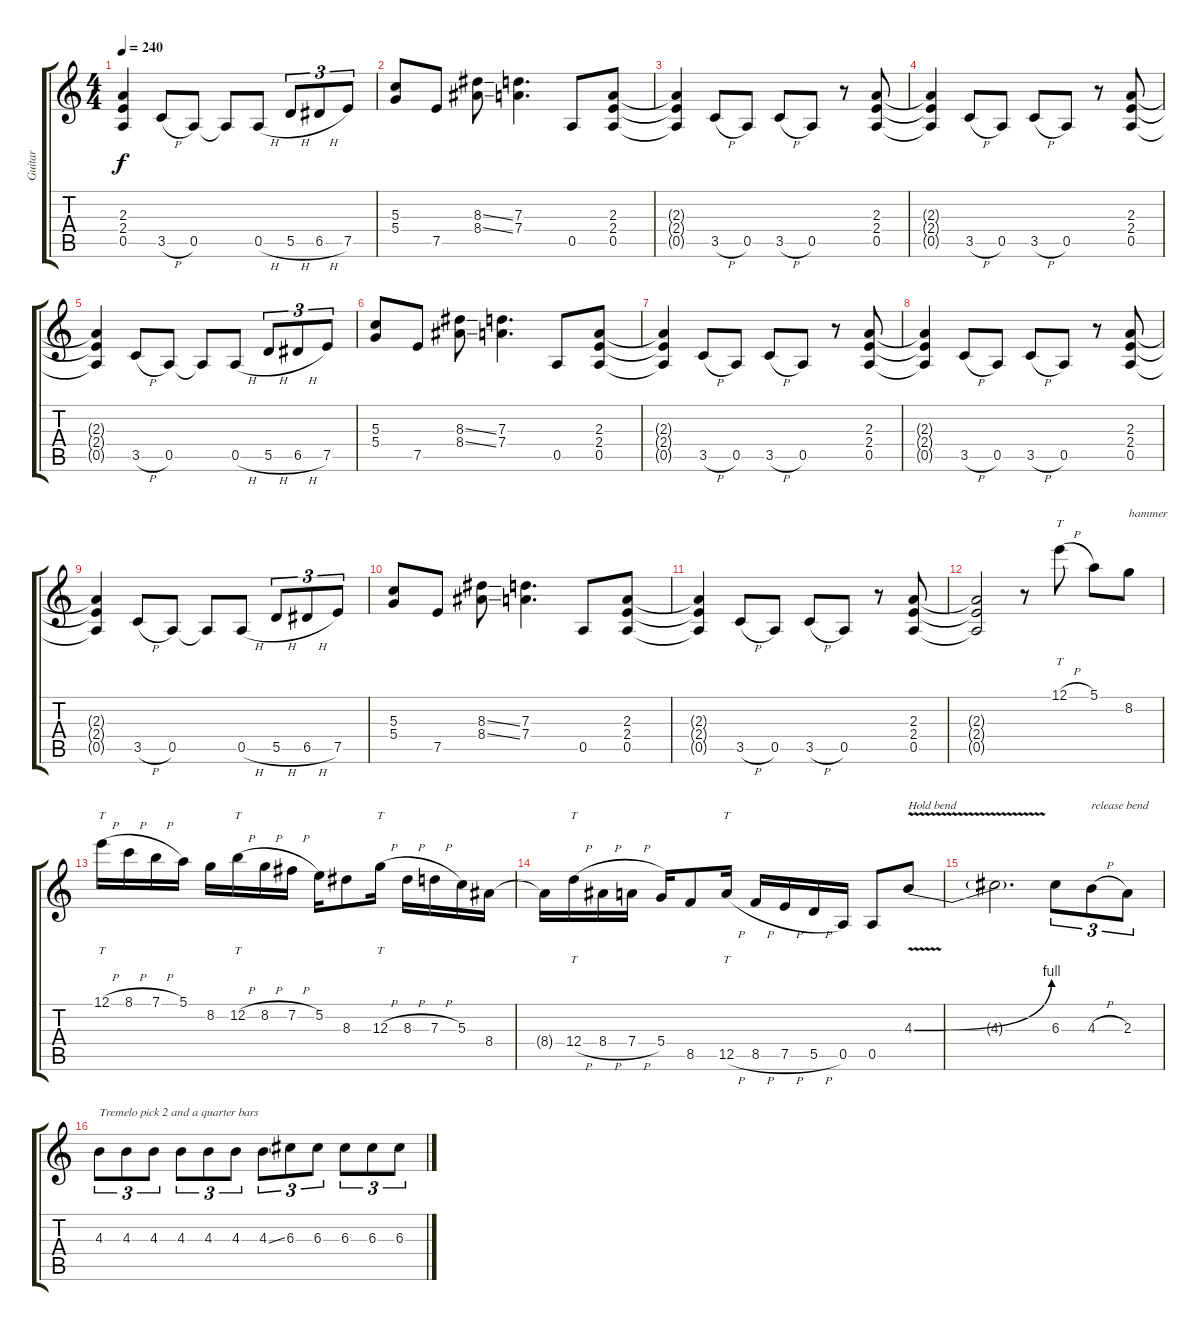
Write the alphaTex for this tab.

\track ("Guitar" "Guitar") {instrument distortionguitar}
\staff {score tabs}
\tuning (E4 B3 G3 D3 A2 E2) {hide}
\ts (4 4)
\tempo 240
\clef g2
\ks c
(2.3{t} 2.4{t} 0.5{t}).4{dy f} 3.5{h}.8 0.5.8 0.5{t}.8 0.5{h}.8 5.5{h}.8{tu (3 2)} 6.5{h}.8{tu (3 2)} 7.5.8{tu (3 2)} |
(5.3 5.4).8 7.5.8 (8.3{ss} 8.4{ss}).8 (7.3 7.4).4{d} 0.5.8 (2.3 2.4 0.5).8 |
(2.3{t} 2.4{t} 0.5{t}).4 3.5{h}.8 0.5.8 3.5{h}.8 0.5.8 r.8 (2.3 2.4 0.5).8 |
(2.3{t} 2.4{t} 0.5{t}).4 3.5{h}.8 0.5.8 3.5{h}.8 0.5.8 r.8 (2.3 2.4 0.5).8 |
(2.3{t} 2.4{t} 0.5{t}).4 3.5{h}.8 0.5.8 0.5{t}.8 0.5{h}.8 5.5{h}.8{tu (3 2)} 6.5{h}.8{tu (3 2)} 7.5.8{tu (3 2)} |
(5.3 5.4).8 7.5.8 (8.3{ss} 8.4{ss}).8 (7.3 7.4).4{d} 0.5.8 (2.3 2.4 0.5).8 |
(2.3{t} 2.4{t} 0.5{t}).4 3.5{h}.8 0.5.8 3.5{h}.8 0.5.8 r.8 (2.3 2.4 0.5).8 |
(2.3{t} 2.4{t} 0.5{t}).4 3.5{h}.8 0.5.8 3.5{h}.8 0.5.8 r.8 (2.3 2.4 0.5).8 |
(2.3{t} 2.4{t} 0.5{t}).4 3.5{h}.8 0.5.8 0.5{t}.8 0.5{h}.8 5.5{h}.8{tu (3 2)} 6.5{h}.8{tu (3 2)} 7.5.8{tu (3 2)} |
(5.3 5.4).8 7.5.8 (8.3{ss} 8.4{ss}).8 (7.3 7.4).4{d} 0.5.8 (2.3 2.4 0.5).8 |
(2.3{t} 2.4{t} 0.5{t}).4 3.5{h}.8 0.5.8 3.5{h}.8 0.5.8 r.8 (2.3 2.4 0.5).8 |
(2.3{t} 2.4{t} 0.5{t}).2 r.8 12.1{h}.8{tt} 5.1.8 8.2.8{txt "hammer"} |
12.1{h}.16{tt} 8.1{h}.16 7.1{h}.16 5.1.16 8.2.16 12.2{h}.16{tt} 8.2{h}.16 7.2{h}.16 5.2.16 8.3.8 12.3{h}.16{tt} 8.3{h}.16 7.3{h}.16 5.3.16 8.4.16 |
8.4{t}.16 12.4{h}.16{tt} 8.4{h}.16 7.4{h}.16 5.4.16 8.5.8 12.5{h}.16{tt} 8.5{h}.16 7.5{h}.16 5.5{h}.16 0.5.16 0.5.8 4.3{be (bend 0 0 60 4) v}.8{txt "Hold bend"} |
4.3{t}.2{d} 6.3.8{tu (3 2)} 4.3{h}.8{tu (3 2) txt "release bend"} 2.3.8{tu (3 2)} |
4.3.8{tu (3 2) txt "Tremelo pick 2 and a quarter bars"} 4.3.8{tu (3 2)} 4.3.8{tu (3 2)} 4.3.8{tu (3 2)} 4.3.8{tu (3 2)} 4.3.8{tu (3 2)} 4.3{ss}.8{tu (3 2)} 6.3.8{tu (3 2)} 6.3.8{tu (3 2)} 6.3.8{tu (3 2)} 6.3.8{tu (3 2)} 6.3.8{tu (3 2)}
